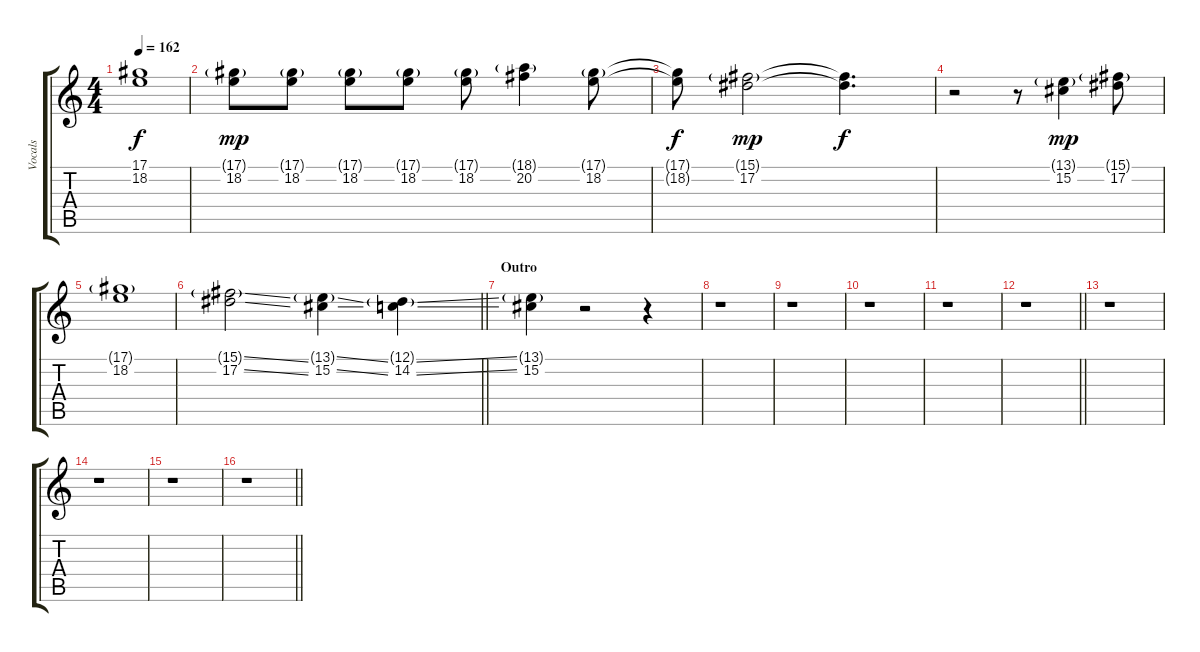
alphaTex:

\track ("Vocals" "Vocals") {instrument synthvoice}
\staff {score tabs}
\tuning (Eb4 Bb3 Gb3 Db3 Ab2 Db2) {hide}
\ts (4 4)
\tempo 162
\clef g2
\ks c
(17.1{t} 18.2{t}).1{dy f} |
(17.1{g} 18.2).8{dy mp} (17.1{g} 18.2).8 (17.1{g} 18.2).8 (17.1{g} 18.2).8 (17.1{g} 18.2).8 (18.1{g} 20.2).4 (17.1{g} 18.2).8 |
(17.1{t} 18.2{t}).8{dy f} (15.1{g} 17.2).2{dy mp} (15.1{t} 17.2{t}).4{d dy f} |
r.2 r.8 (13.1{g} 15.2).4{dy mp} (15.1{g} 17.2).8 |
(17.1{g} 18.2).1 |
\barLineRight lightlight
(15.1{ss g} 17.2{ss}).2 (13.1{ss g} 15.2{ss}).4 (12.1{ss g} 14.2{ss}).4 |
\section ("" "Outro")
(13.1{g} 15.2).4 r.2 r.4 |
r.1 |
r.1 |
r.1 |
r.1 |
\barLineRight lightlight
r.1 |
r.1 |
r.1 |
r.1 |
\barLineRight lightlight
r.1
